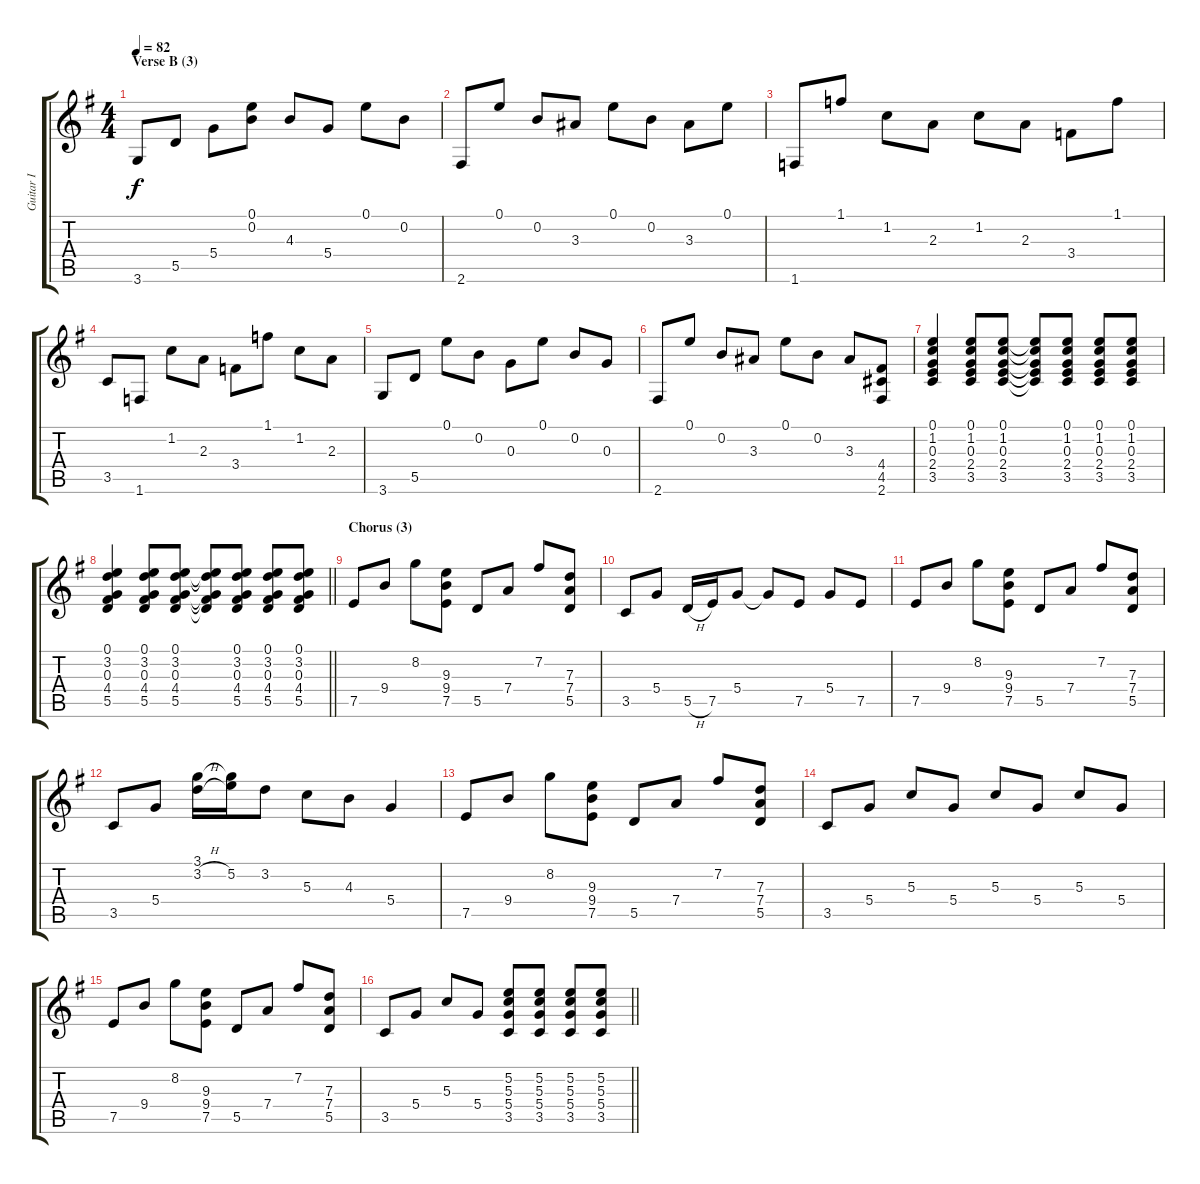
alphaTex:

\track ("Guitar I" "Guitar I") {instrument acousticguitarsteel}
\staff {score tabs}
\tuning (E4 B3 G3 D3 A2 E2) {hide}
\ts (4 4)
\section ("" "Verse B (3)")
\tempo 82
\clef g2
\ks eminor
3.6.8{dy f} 5.5.8 5.4.8 (0.1 0.2).8 4.3.8 5.4.8 0.1.8 0.2.8 |
2.6.8 0.1.8 0.2.8 3.3.8 0.1.8 0.2.8 3.3.8 0.1.8 |
1.6.8 1.1.8 1.2.8 2.3.8 1.2.8 2.3.8 3.4.8 1.1.8 |
3.5.8 1.6.8 1.2.8 2.3.8 3.4.8 1.1.8 1.2.8 2.3.8 |
3.6.8 5.5.8 0.1.8 0.2.8 0.3.8 0.1.8 0.2.8 0.3.8 |
2.6.8 0.1.8 0.2.8 3.3.8 0.1.8 0.2.8 3.3.8 (4.4 4.5 2.6).8 |
(0.1 1.2 0.3 2.4 3.5).4 (0.1 1.2 0.3 2.4 3.5).8 (0.1 1.2 0.3 2.4 3.5).8 (0.1{t} 1.2{t} 0.3{t} 2.4{t} 3.5{t}).8 (0.1 1.2 0.3 2.4 3.5).8 (0.1 1.2 0.3 2.4 3.5).8 (0.1 1.2 0.3 2.4 3.5).8 |
\barLineRight lightlight
(0.1 3.2 0.3 4.4 5.5).4 (0.1 3.2 0.3 4.4 5.5).8 (0.1 3.2 0.3 4.4 5.5).8 (0.1{t} 3.2{t} 0.3{t} 4.4{t} 5.5{t}).8 (0.1 3.2 0.3 4.4 5.5).8 (0.1 3.2 0.3 4.4 5.5).8 (0.1 3.2 0.3 4.4 5.5).8 |
\section ("" "Chorus (3)")
7.5.8 9.4.8 8.2.8 (9.3 9.4 7.5).8 5.5.8 7.4.8 7.2.8 (7.3 7.4 5.5).8 |
3.5.8 5.4.8 5.5{h}.16 7.5.16 5.4.8 5.4{t}.8 7.5.8 5.4.8 7.5.8 |
7.5.8 9.4.8 8.2.8 (9.3 9.4 7.5).8 5.5.8 7.4.8 7.2.8 (7.3 7.4 5.5).8 |
3.5.8 5.4.8 (3.1 3.2{h}).16 (3.1{t} 5.2).16 3.2.8 5.3.8 4.3.8 5.4.4 |
7.5.8 9.4.8 8.2.8 (9.3 9.4 7.5).8 5.5.8 7.4.8 7.2.8 (7.3 7.4 5.5).8 |
3.5.8 5.4.8 5.3.8 5.4.8 5.3.8 5.4.8 5.3.8 5.4.8 |
7.5.8 9.4.8 8.2.8 (9.3 9.4 7.5).8 5.5.8 7.4.8 7.2.8 (7.3 7.4 5.5).8 |
\barLineRight lightlight
3.5.8 5.4.8 5.3.8 5.4.8 (5.2 5.3 5.4 3.5).8 (5.2 5.3 5.4 3.5).8 (5.2 5.3 5.4 3.5).8 (5.2 5.3 5.4 3.5).8
